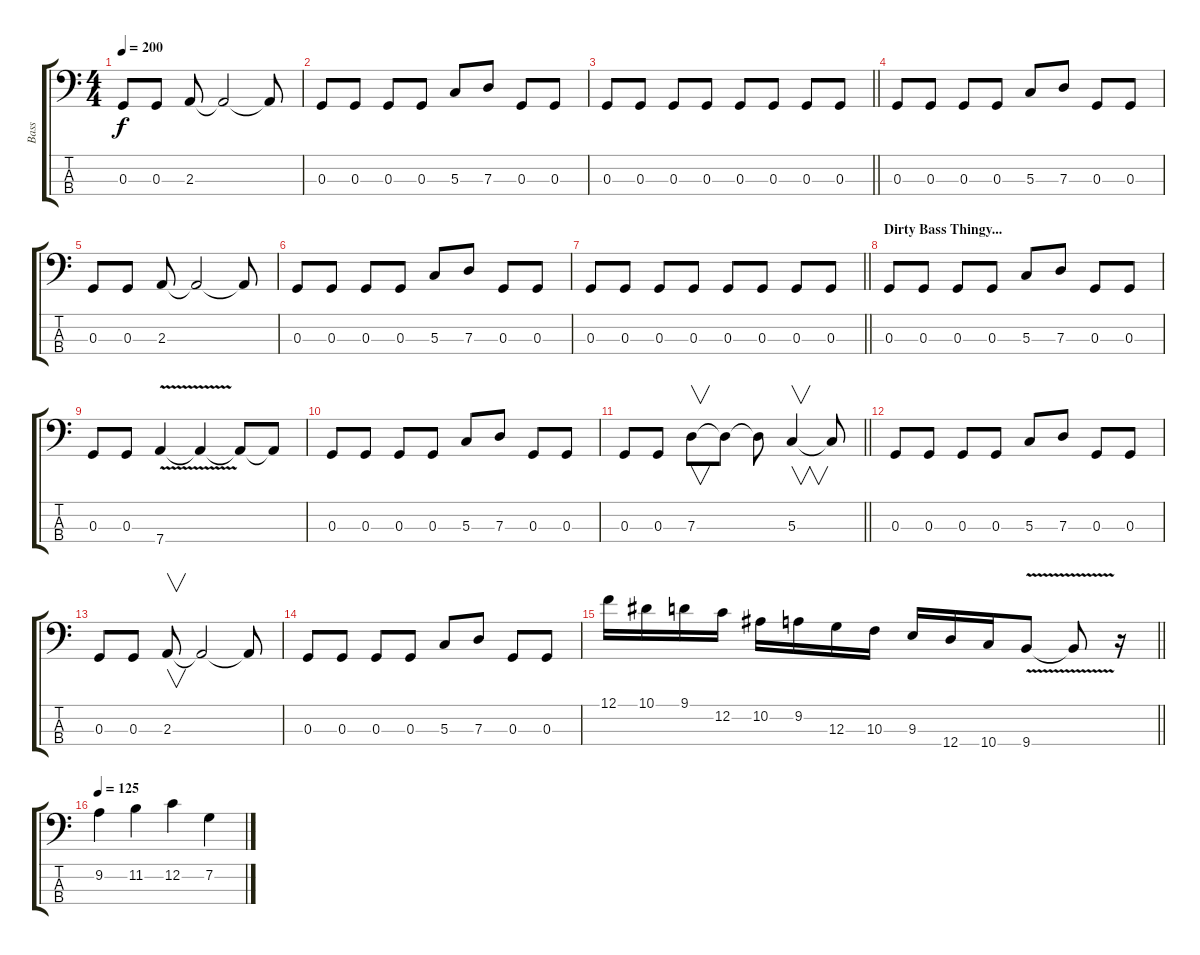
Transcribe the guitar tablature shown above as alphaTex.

\track ("Bass" "Bass") {instrument electricbassfinger}
\staff {score tabs}
\tuning (F2 C2 G1 D1) {hide}
\ts (4 4)
\tempo 200
\clef f4
\ks c
0.3.8{dy f} 0.3.8 2.3.8 2.3{t}.2 2.3{t}.8 |
0.3.8 0.3.8 0.3.8 0.3.8 5.3.8 7.3.8 0.3.8 0.3.8 |
\barLineRight lightlight
0.3.8 0.3.8 0.3.8 0.3.8 0.3.8 0.3.8 0.3.8 0.3.8 |
0.3.8 0.3.8 0.3.8 0.3.8 5.3.8 7.3.8 0.3.8 0.3.8 |
0.3.8 0.3.8 2.3.8 2.3{t}.2 2.3{t}.8 |
0.3.8 0.3.8 0.3.8 0.3.8 5.3.8 7.3.8 0.3.8 0.3.8 |
\barLineRight lightlight
0.3.8 0.3.8 0.3.8 0.3.8 0.3.8 0.3.8 0.3.8 0.3.8 |
\section ("" "Dirty Bass Thingy...")
0.3.8{instrument distortionguitar} 0.3.8 0.3.8 0.3.8 5.3.8 7.3.8 0.3.8 0.3.8 |
0.3.8 0.3.8 7.4{v}.4 7.4{t}.4 7.4{t}.8 7.4{t}.8 |
0.3.8 0.3.8 0.3.8 0.3.8 5.3.8 7.3.8 0.3.8 0.3.8 |
\barLineRight lightlight
0.3.8 0.3.8 7.3.8{v} 7.3{t}.8 7.3{t}.8 5.3.4{v} 5.3{t}.8 |
0.3.8{instrument distortionguitar} 0.3.8 0.3.8 0.3.8 5.3.8 7.3.8 0.3.8 0.3.8 |
0.3.8 0.3.8 2.3.8{v} 2.3{t}.2 2.3{t}.8 |
0.3.8 0.3.8 0.3.8 0.3.8 5.3.8 7.3.8 0.3.8 0.3.8 |
\barLineRight lightlight
12.1.16{instrument electricbassfinger} 10.1.16 9.1.16 12.2.16 10.2.16 9.2.16 12.3.16 10.3.16 9.3.16 12.4.16 10.4.16 9.4{v}.8 9.4{t}.8 r.16 |
\tempo 125
9.2.4 11.2.4 12.2.4 7.2.4
